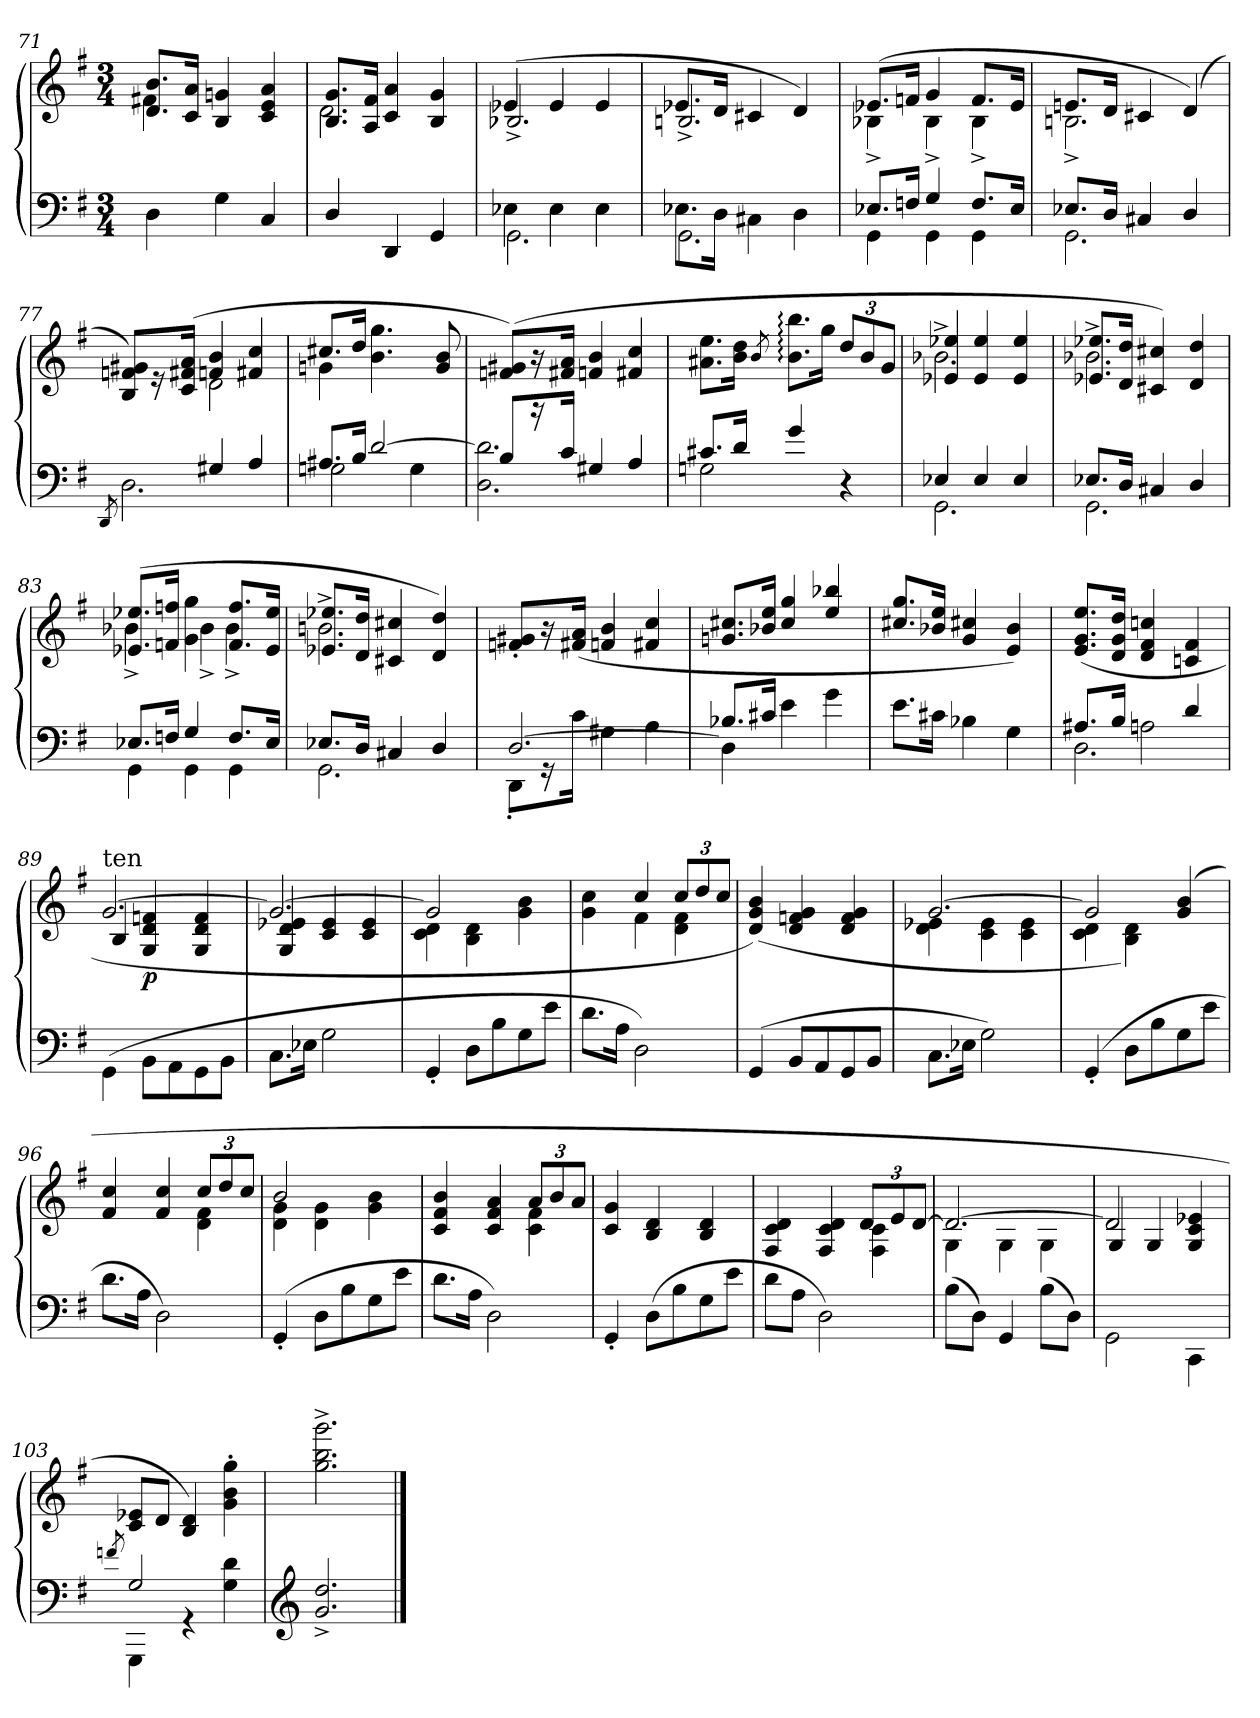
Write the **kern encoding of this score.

**kern	**kern	**dynam
*part1	*part1	*part1
*staff2	*staff1	*staff1/2
*clefF4	*clefG2	*
*k[f#]	*k[f#]	*
*G:	*G:	*
*M3/4	*M3/4	*
=71	=71	=71
*	*^	*
4D	8.b 8.dL	4f#X	.
.	16a 16cJk	.	.
4G	4gn 4B	2ryy	.
4C	4a 4e 4c	.	.
=72	=72	=72	=72
4D/	8.g 8.BL	2.d	.
.	16f# 16AJk	.	.
4DD	4a 4c	.	.
4GG	4g 4B	.	.
=73	=73	=73	=73
*^	*	*	*
4E-X\	2.GG	(4e-X	2.B-X^>/	.
4E-\	.	4e-	.	.
4E-\	.	4e-	.	.
=74	=74	=74	=74	=74
8.E-X\L	2.GG	8.e-XL	2.Bn^>/	.
16DJk	.	16dJk	.	.
4C#X\	.	4c#X	.	.
4D\	.	4d)	.	.
=75	=75	=75	=75	=75
8.E-XL	4GG	(8.e-XL	4B-X^	.
16FnJk	.	16fnJk	.	.
4G	4GG	4g	4B-^	.
8.FL	4GG	8.fL	4B-^	.
16E-Jk	.	16e-Jk	.	.
=76	=76	=76	=76	=76
8.E-XL	2.GG	8.enL	2.Bn^	.
16DJk	.	16dJk	.	.
4C#X	.	4c#X	.	.
4D	.	(<4d)	.	.
=77	=77	=77	=77	=77
.	8qDD/	.	.	.
4ryy	2.D	8g#X/ 8fn/ 8B/L)	4ryy	.
.	.	16r	.	.
.	.	(>16a 16f#X 16cJk	.	.
4G#X	.	4b 4fn	2d	.
4A	.	4cc 4f#X	.	.
=78	=78	=78	=78	=78
8.A#XL	2Gn	8.cc#XL	4gn	.
16BJk	.	16ddJk	.	.
[2d	.	4.gg 4.b	2ryy	.
.	4G	.	.	.
.	.	8b 8g	.	.
*	*	*v	*v	*
=79	=79	=79	=79
8BL	2.d] 2.D	(>8g#X/ 8fn/L)	.
16r	.	16r	.
16cJk	.	16a 16f#XJk	.
4G#X	.	4b 4fn	.
4A	.	4cc 4f#X	.
=80	=80	=80	=80
8.c#XL	2Gn	8.ee 8.a#XL	.
16dJk	.	16dd 16bJk	.
.	.	8qb/	.
4g	.	8.bb: 8.b:L	.
.	.	16ggJk	.
*	*	*Xbrackettup	*
4r	4ryy	12dd/L	.
.	.	12b	.
.	.	12gJ	.
=81	=81	=81	=81
*	*	*^	*
4E-X	2.GG	2.b-X^<\	4ee-X/ 4e-X/	.
4E-	.	.	4ee-/ 4e-/	.
4E-	.	.	4ee-/ 4e-/	.
=82	=82	=82	=82	=82
8.E-XL	2.GG	2.b-X^<\	8.ee-X/ 8.e-X/L	.
16DJk	.	.	16dd 16dJk	.
4C#X	.	.	4cc#X/ 4c#X/)	.
4D	.	.	4dd/ 4d/	.
=83	=83	=83	=83	=83
8.E-XL	4GG	(8.ee-X 8.e-XL	4b-X^	.
16FnJk	.	16ffn 16fnJk	.	.
4G	4GG	4gg\ 4g\	4b-^	.
8.FL	4GG	8.ff 8.fL	4b-^	.
16E-Jk	.	16ee- 16e-Jk	.	.
=84	=84	=84	=84	=84
8.E-XL	2.GG	2.bn^\	8.ee-X/ 8.e-X/L	.
16DJk	.	.	16dd 16dJk	.
4C#X	.	.	4cc#X/ 4c#X/	.
4D	.	.	4dd/ 4d/)	.
*	*	*v	*v	*
=85	=85	=85	=85
[2.D	8DD'>L	8g#X'/ 8fn'/L	.
.	16r	16r	.
.	16cJk	(>16a 16f#XJk	.
.	4G#X	4b 4fn	.
.	4A	4cc 4f#X	.
=86	=86	=86	=86
8.B-X/L	4D\]	8.cc#X/ 8.gn/L	.
16c#XJk	.	16ee 16b-XJk	.
4e\	2ryy	4gg/ 4cc#/	.
4g\	.	4bb-X/ 4ee/	.
*v	*v	*	*
=87	=87	=87
8.e\L	8.gg/ 8.cc#X/L	.
16c#XJk	16ee 16b-XJk	.
4B-X	4cc#X 4g	.
4G	4b- 4e)	.
=88	=88	=88
*^	*	*
*	*^	*	*
8.A#XL	4ryy	2.D\	(>8.ee 8.g 8.eL	.
16BJk	.	.	16dd 16g 16dJk	.
4ryy	2An	.	4ccn 4f# 4d	.
4d	.	.	4f# 4cn	.
*v	*v	*v	*	*
=89	=89	=89
*	*^	*
!	!LO:TX:a:t=ten	!	!
(<4GG\	[2.g	4B/	.
8BB\L	.	4fn/ 4d/ 4G/	p
8AA	.	.	.
8GG	.	4f/ 4d/ 4G/	.
8BBJ	.	.	.
=90	=90	=90	=90
8.CL	2.g_	4e-X/ 4d/ 4G/	.
16E-XJk	.	.	.
2G	.	4e-/ 4c/	.
.	.	4e-/ 4c/	.
=91	=91	=91	=91
4GG'	2g]	4d 4c	.
8DL	.	4d 4B	.
8B	.	.	.
8G	4ryy	4b\ 4g\	.
8eJ	.	.	.
=92	=92	=92	=92
8.dL	4ryy	4cc\ 4g\	.
16AJk	.	.	.
2D)	4cc	4f#	.
.	12ccL	4f# 4d	.
.	12dd	.	.
.	12ccJ	.	.
*	*v	*v	*
=93	=93	=93
(4GG	(>4b 4g 4d)	.
8BBL	4g 4fn 4d	.
8AA	.	.
8GG	4g 4f 4d	.
8BBJ	.	.
=94	=94	=94
*	*^	*
8.CL	[2.g	4e-X 4d	.
16E-XJk	.	.	.
2G)	.	4e- 4c	.
.	.	4e- 4c	.
=95	=95	=95	=95
(4GG'	2g]	4d 4c	.
8DL	.	4d 4B)	.
8B	.	.	.
8G	4ryy	(>4b 4g	.
8eJ	.	.	.
=96	=96	=96	=96
8.dL	4cc 4f#	2ryy	.
16AJk	.	.	.
2D)	4cc 4f#	.	.
.	12ccL	4f# 4d	.
.	12dd	.	.
.	12ccJ	.	.
=97	=97	=97	=97
(>4GG'	2b	4g 4d	.
8DL	.	4g 4d	.
8B	.	.	.
8G	4ryy	4b\ 4g\	.
8eJ	.	.	.
=98	=98	=98	=98
8.dL	4b 4f# 4c	2ryy	.
16AJk	.	.	.
2D)	4a 4f# 4c	.	.
.	12aL	4f# 4c	.
.	12b	.	.
.	12aJ	.	.
*	*v	*v	*
=99	=99	=99
4GG'	4g 4c	.
(8DL	4d 4B	.
8B	.	.
8G	4d 4B	.
8eJ	.	.
=100	=100	=100
*	*^	*
8dL	4d 4c 4F#	2ryy	.
8AJ	.	.	.
2D)	4d 4c 4F#	.	.
.	12dL	4c 4F#	.
.	12e	.	.
.	[12dJ	.	.
=101	=101	=101	=101
(8BL	2.d_	4G	.
8DJ)	.	.	.
4GG	.	4G	.
(8BL	.	4G	.
8DJ)	.	.	.
=102	=102	=102	=102
2GG\	2d]	4G/	.
.	.	4G/	.
4CC\	4e-X/ 4c/ 4G/	4ryy	.
*	*v	*v	*
=103	=103	=103
8qfn/	.	.
*^	*	*
2G/	4GGG\	8e-X/ 8c/L	.
.	.	8dJ	.
.	4rGG	4d/ 4B/)	.
4d 4G	4ryy	4gg' 4b' 4g'	.
*v	*v	*	*
=104	=104	=104
*clefG2	*	*
*^	*	*
!LO:TX:b:t=Fin.	!	!	!
*v	*v	*	*
2.dd^>/ 2.g^>/	2.ggg^< 2.bb^< 2.gg^<	.
==	==	==
*-	*-	*-
